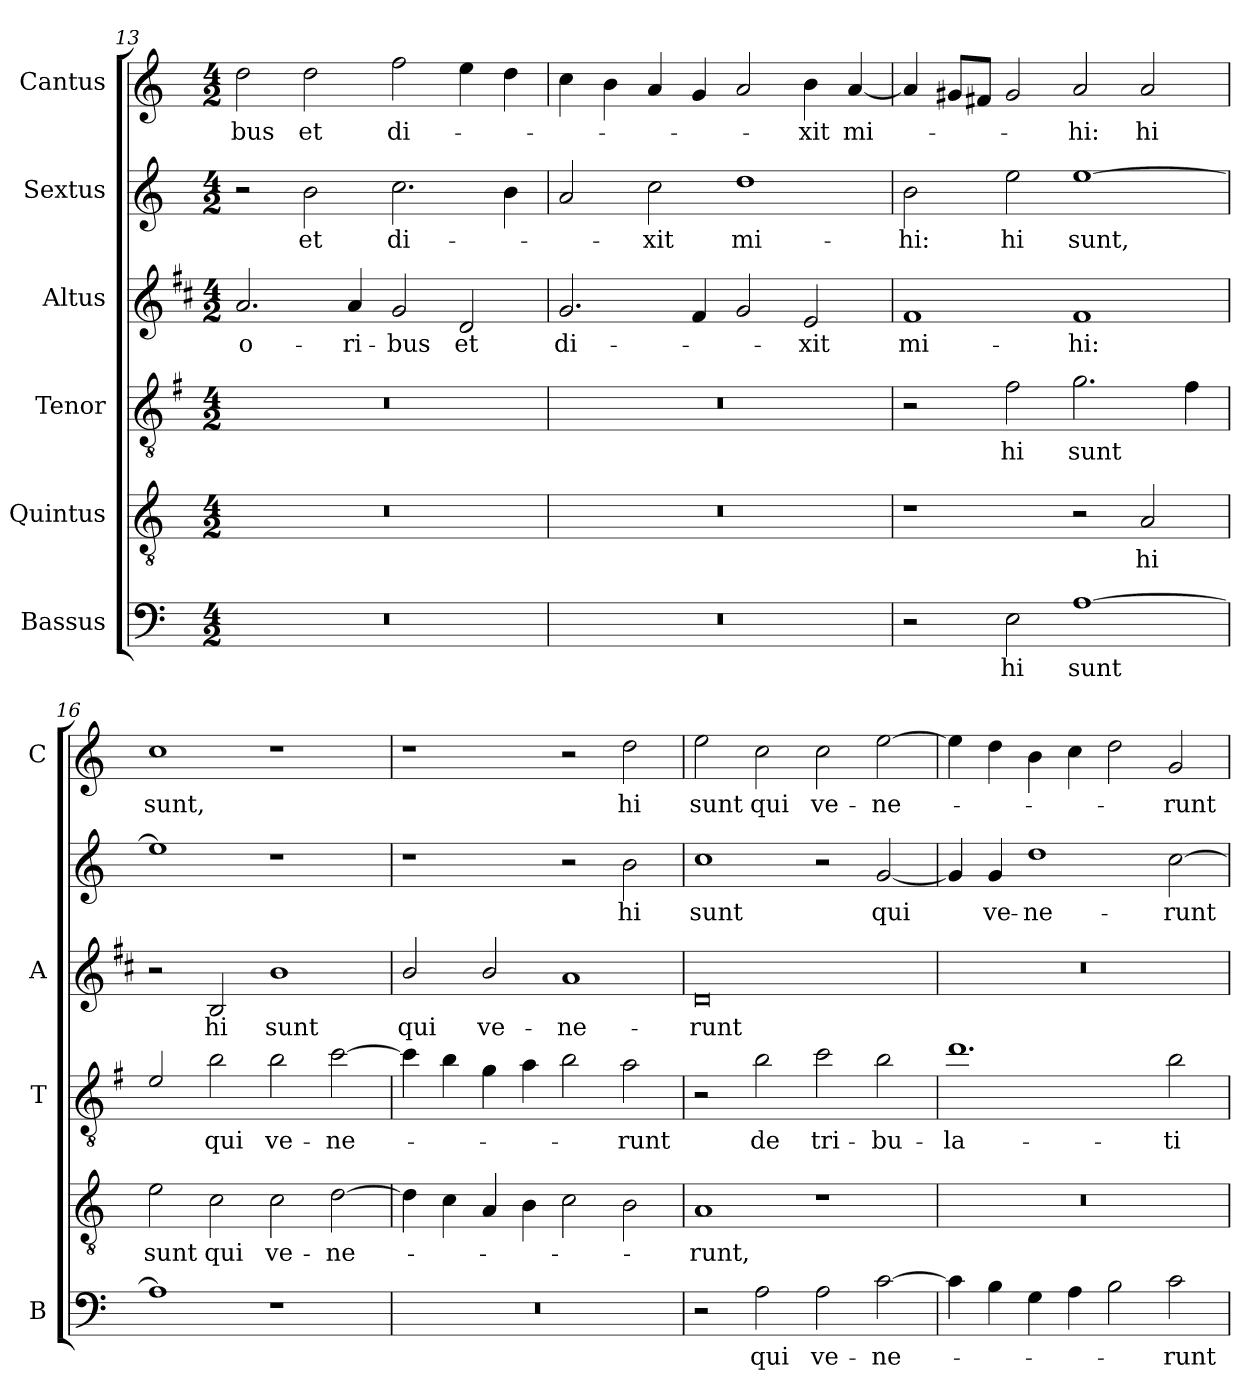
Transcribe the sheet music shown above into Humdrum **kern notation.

**kern	**text	**kern	**text	**kern	**text	**kern	**text	**kern	**text	**kern	**text
*part6	*part6	*part5	*part5	*part4	*part4	*part3	*part3	*part2	*part2	*part1	*part1
*staff6	*staff6	*staff5	*staff5	*staff4	*staff4	*staff3	*staff3	*staff2	*staff2	*staff1	*staff1
*I"Bassus	*	*I"Quintus	*	*I"Tenor	*	*I"Altus	*	*I"Sextus	*	*I"Cantus	*
*I'B	*	*	*	*I'T	*	*I'A	*	*	*	*I'C	*
*clefF4	*	*clefGv2	*	*clefGv2	*	*clefG2	*	*clefG2	*	*clefG2	*
*	*	*	*	*ITrd4c7	*	*ITrd1c2	*	*	*	*	*
*k[]	*	*k[]	*	*k[]	*	*k[]	*	*k[]	*	*k[]	*
*C:	*	*C:	*	*C:	*	*C:	*	*C:	*	*C:	*
*M4/2	*	*M4/2	*	*M4/2	*	*M4/2	*	*M4/2	*	*M4/2	*
=13	=13	=13	=13	=13	=13	=13	=13	=13	=13	=13	=13
!	!	!	!	!	!	!	!LO:LY:b	!	!	!	!LO:LY:b
0r	.	0r	.	0r	.	2.g/	-o-	2r	.	2dd\	-bus
!	!	!	!	!	!	!	!	!	!LO:LY:b	!	!LO:LY:b
.	.	.	.	.	.	.	.	2b\	et	2dd\	et
!	!	!	!	!	!	!	!LO:LY:b	!	!	!	!
.	.	.	.	.	.	4g/	-ri-	.	.	.	.
!	!	!	!	!	!	!	!LO:LY:b	!	!LO:LY:b	!	!LO:LY:b
.	.	.	.	.	.	2f/	-bus	2.cc\	di-	2ff\	di-
!	!	!	!	!	!	!	!LO:LY:b	!	!	!	!
.	.	.	.	.	.	2c/	et	.	.	4ee\	.
.	.	.	.	.	.	.	.	4b\	.	4dd\	.
=14	=14	=14	=14	=14	=14	=14	=14	=14	=14	=14	=14
!	!	!	!	!	!	!	!LO:LY:b	!	!	!	!
0r	.	0r	.	0r	.	2.f/	di-	2a/	.	4cc\	.
.	.	.	.	.	.	.	.	.	.	4b\	.
!	!	!	!	!	!	!	!	!	!LO:LY:b	!	!
.	.	.	.	.	.	.	.	2cc\	-xit	4a/	.
.	.	.	.	.	.	4e/	.	.	.	4g/	.
!	!	!	!	!	!	!	!	!	!LO:LY:b	!	!
.	.	.	.	.	.	2f/	.	1dd	mi-	2a/	.
!	!	!	!	!	!	!	!LO:LY:b	!	!	!	!LO:LY:b
.	.	.	.	.	.	2d/	-xit	.	.	4b\	-xit
!	!	!	!	!	!	!	!	!	!	!	!LO:LY:b
.	.	.	.	.	.	.	.	.	.	[4a/	mi-
=15	=15	=15	=15	=15	=15	=15	=15	=15	=15	=15	=15
!	!	!	!	!	!	!	!LO:LY:b	!	!LO:LY:b	!	!
2r	.	1r	.	2r	.	1e	mi-	2b\	-hi:	4a/]	.
.	.	.	.	.	.	.	.	.	.	8g#X/L	.
.	.	.	.	.	.	.	.	.	.	8f#X/J	.
!	!LO:LY:b	!	!	!	!LO:LY:b	!	!	!	!LO:LY:b	!	!
2E\	hi	.	.	2B\	hi	.	.	2ee\	hi	2g#/	.
!	!LO:LY:b	!	!	!	!LO:LY:b	!	!LO:LY:b	!	!LO:LY:b	!	!LO:LY:b
[1A	sunt	2r	.	2.c\	sunt	1e	-hi:	[1ee	sunt,	2a/	-hi:
!	!	!	!LO:LY:b	!	!	!	!	!	!	!	!LO:LY:b
.	.	2A/	hi	.	.	.	.	.	.	2a/	hi
.	.	.	.	4B\	.	.	.	.	.	.	.
=16	=16	=16	=16	=16	=16	=16	=16	=16	=16	=16	=16
!	!	!	!LO:LY:b	!	!	!	!	!	!	!	!LO:LY:b
1A]	.	2e\	sunt	2A/	.	2r	.	1ee]	.	1cc	sunt,
!	!	!	!LO:LY:b	!	!LO:LY:b	!	!LO:LY:b	!	!	!	!
.	.	2c\	qui	2e\	qui	2A/	hi	.	.	.	.
!	!	!	!LO:LY:b	!	!LO:LY:b	!	!LO:LY:b	!	!	!	!
1r	.	2c\	ve-	2e\	ve-	1a	sunt	1r	.	1r	.
!	!	!	!LO:LY:b	!	!LO:LY:b	!	!	!	!	!	!
.	.	[2d\	-ne-	[2f\	-ne-	.	.	.	.	.	.
=17	=17	=17	=17	=17	=17	=17	=17	=17	=17	=17	=17
!	!	!	!	!	!	!	!LO:LY:b	!	!	!	!
0r	.	4d\]	.	4f\]	.	2a/	qui	1r	.	1r	.
.	.	4c\	.	4e\	.	.	.	.	.	.	.
!	!	!	!	!	!	!	!LO:LY:b	!	!	!	!
.	.	4A/	.	4c\	.	2a/	ve-	.	.	.	.
.	.	4B\	.	4d\	.	.	.	.	.	.	.
!	!	!	!	!	!	!	!LO:LY:b	!	!	!	!
.	.	2c\	.	2e\	.	1g	-ne-	2r	.	2r	.
!	!	!	!	!	!LO:LY:b	!	!	!	!LO:LY:b	!	!LO:LY:b
.	.	2B\	.	2d\	-runt	.	.	2b\	hi	2dd\	hi
!!LO:PB:g=z
=18	=18	=18	=18	=18	=18	=18	=18	=18	=18	=18	=18
!	!	!	!LO:LY:b	!	!	!	!LO:LY:b	!	!LO:LY:b	!	!LO:LY:b
2r	.	1A	-runt,	2r	.	0c	-runt	1cc	sunt	2ee\	sunt
!	!LO:LY:b	!	!	!	!LO:LY:b	!	!	!	!	!	!LO:LY:b
2A\	qui	.	.	2e\	de	.	.	.	.	2cc\	qui
!	!LO:LY:b	!	!	!	!LO:LY:b	!	!	!	!	!	!LO:LY:b
2A\	ve-	1r	.	2f\	tri-	.	.	2r	.	2cc\	ve-
!	!LO:LY:b	!	!	!	!LO:LY:b	!	!	!	!LO:LY:b	!	!LO:LY:b
[2c\	-ne-	.	.	2e\	-bu-	.	.	[2g/	qui	[2ee\	-ne-
=19	=19	=19	=19	=19	=19	=19	=19	=19	=19	=19	=19
!	!	!	!	!	!LO:LY:b	!	!	!	!	!	!
4c\]	.	0r	.	1.g	-la-	0r	.	4g/]	.	4ee\]	.
!	!	!	!	!	!	!	!	!	!LO:LY:b	!	!
4B\	.	.	.	.	.	.	.	4g/	ve-	4dd\	.
!	!	!	!	!	!	!	!	!	!LO:LY:b	!	!
4G\	.	.	.	.	.	.	.	1dd	-ne-	4b\	.
4A\	.	.	.	.	.	.	.	.	.	4cc\	.
2B\	.	.	.	.	.	.	.	.	.	2dd\	.
!	!LO:LY:b	!	!	!	!LO:LY:b	!	!	!	!LO:LY:b	!	!LO:LY:b
2c\	-runt	.	.	2e\	-ti-	.	.	[2cc\	-runt	2g/	-runt
=	=	=	=	=	=	=	=	=	=	=	=
*-	*-	*-	*-	*-	*-	*-	*-	*-	*-	*-	*-
